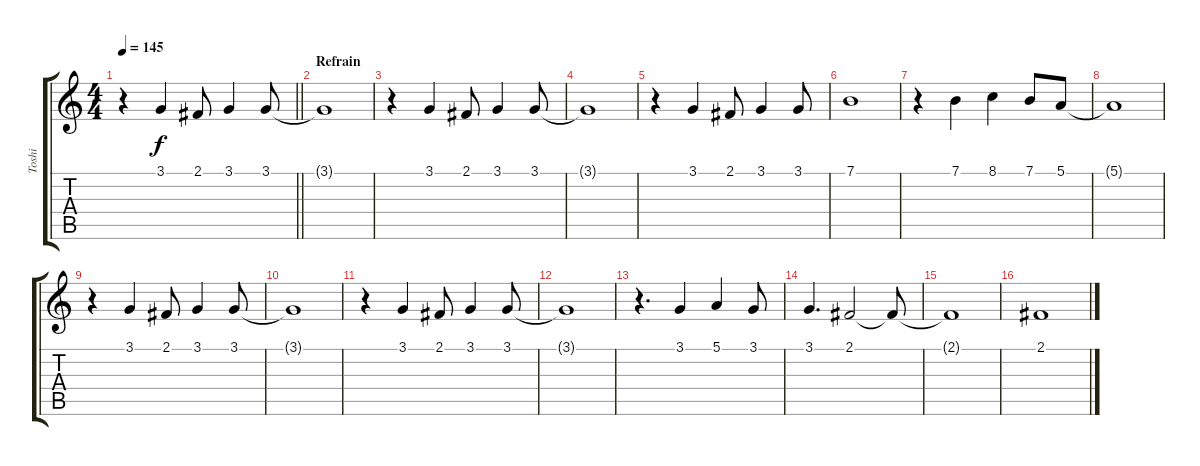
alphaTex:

\track ("Toshi" "Toshi") {instrument lead1square}
\staff {score tabs}
\tuning (E4 B3 G3 D3 A2 E2) {hide}
\ts (4 4)
\tempo 145
\clef g2
\barLineRight lightlight
\ks c
r.4{dy f} 3.1.4 2.1.8 3.1.4 3.1.8 |
\section ("" "Refrain")
3.1{t}.1 |
r.4 3.1.4 2.1.8 3.1.4 3.1.8 |
3.1{t}.1 |
r.4 3.1.4 2.1.8 3.1.4 3.1.8 |
7.1.1 |
r.4 7.1.4 8.1.4 7.1.8 5.1.8 |
5.1{t}.1 |
r.4 3.1.4 2.1.8 3.1.4 3.1.8 |
3.1{t}.1 |
r.4 3.1.4 2.1.8 3.1.4 3.1.8 |
3.1{t}.1 |
r.4{d} 3.1.4 5.1.4 3.1.8 |
3.1.4{d} 2.1.2 2.1{t}.8 |
2.1{t}.1 |
2.1.1
